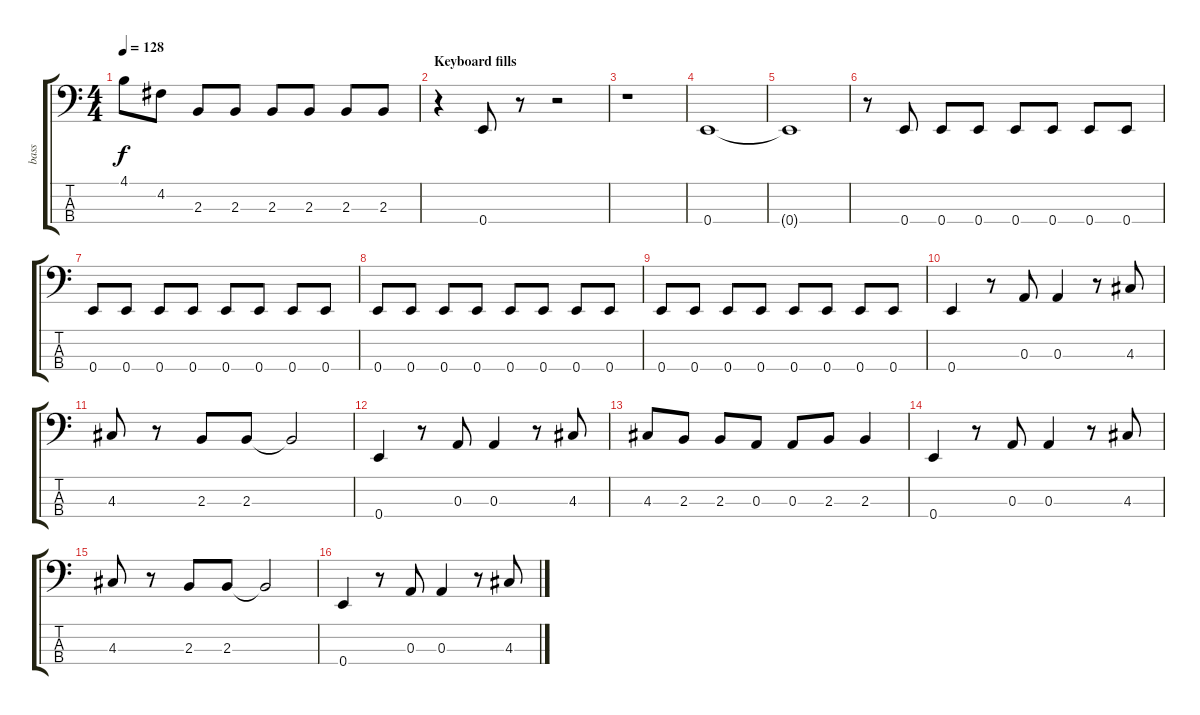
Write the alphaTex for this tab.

\track ("bass" "bass") {instrument electricbasspick}
\staff {score tabs}
\tuning (G2 D2 A1 E1) {hide}
\ts (4 4)
\tempo 128
\clef f4
\ks c
4.1.8{dy f} 4.2.8 2.3.8 2.3.8 2.3.8 2.3.8 2.3.8 2.3.8 |
\section ("" "Keyboard fills")
r.4 0.4.8 r.8 r.2 |
r.1 |
0.4.1 |
0.4{t}.1 |
r.8 0.4.8 0.4.8 0.4.8 0.4.8 0.4.8 0.4.8 0.4.8 |
0.4.8 0.4.8 0.4.8 0.4.8 0.4.8 0.4.8 0.4.8 0.4.8 |
0.4.8 0.4.8 0.4.8 0.4.8 0.4.8 0.4.8 0.4.8 0.4.8 |
0.4.8 0.4.8 0.4.8 0.4.8 0.4.8 0.4.8 0.4.8 0.4.8 |
0.4.4 r.8 0.3.8 0.3.4 r.8 4.3.8 |
4.3.8 r.8 2.3.8 2.3.8 2.3{t}.2 |
0.4.4 r.8 0.3.8 0.3.4 r.8 4.3.8 |
4.3.8 2.3.8 2.3.8 0.3.8 0.3.8 2.3.8 2.3.4 |
0.4.4 r.8 0.3.8 0.3.4 r.8 4.3.8 |
4.3.8 r.8 2.3.8 2.3.8 2.3{t}.2 |
0.4.4 r.8 0.3.8 0.3.4 r.8 4.3.8
